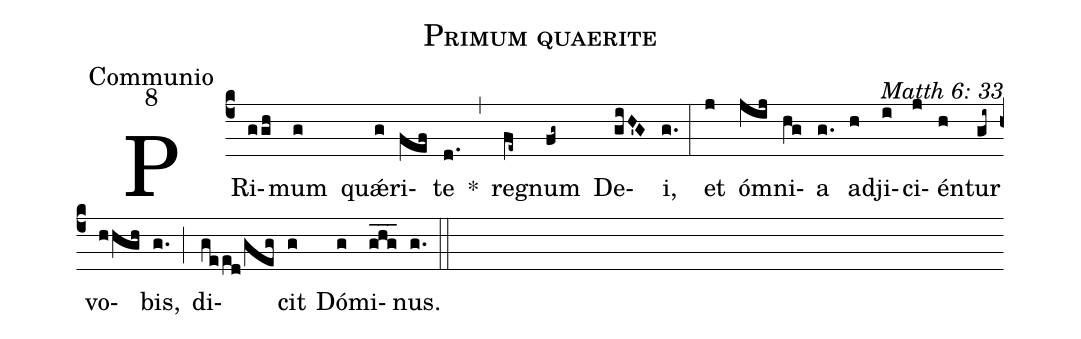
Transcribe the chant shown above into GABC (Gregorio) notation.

name: Primum quaerite;
office-part: Communio;
mode: 8;
commentary: Matth 6: 33;
%%
(c4) PRi(ggh)mum(g) quǽ(g)ri(fef)te(d.) *(,) re(fe~)gnum(fg~) De(giH'G)i,(g.) (:)
et(j) óm(jij)ni(hg)a(g.) ad(h)ji(i)ci(j)én(h)tur(gi~) vo(hhgh)bis,(g.) (;) di(geed/geg)cit(g) Dó(g)mi(ghg___)nus.(g.) (::)
